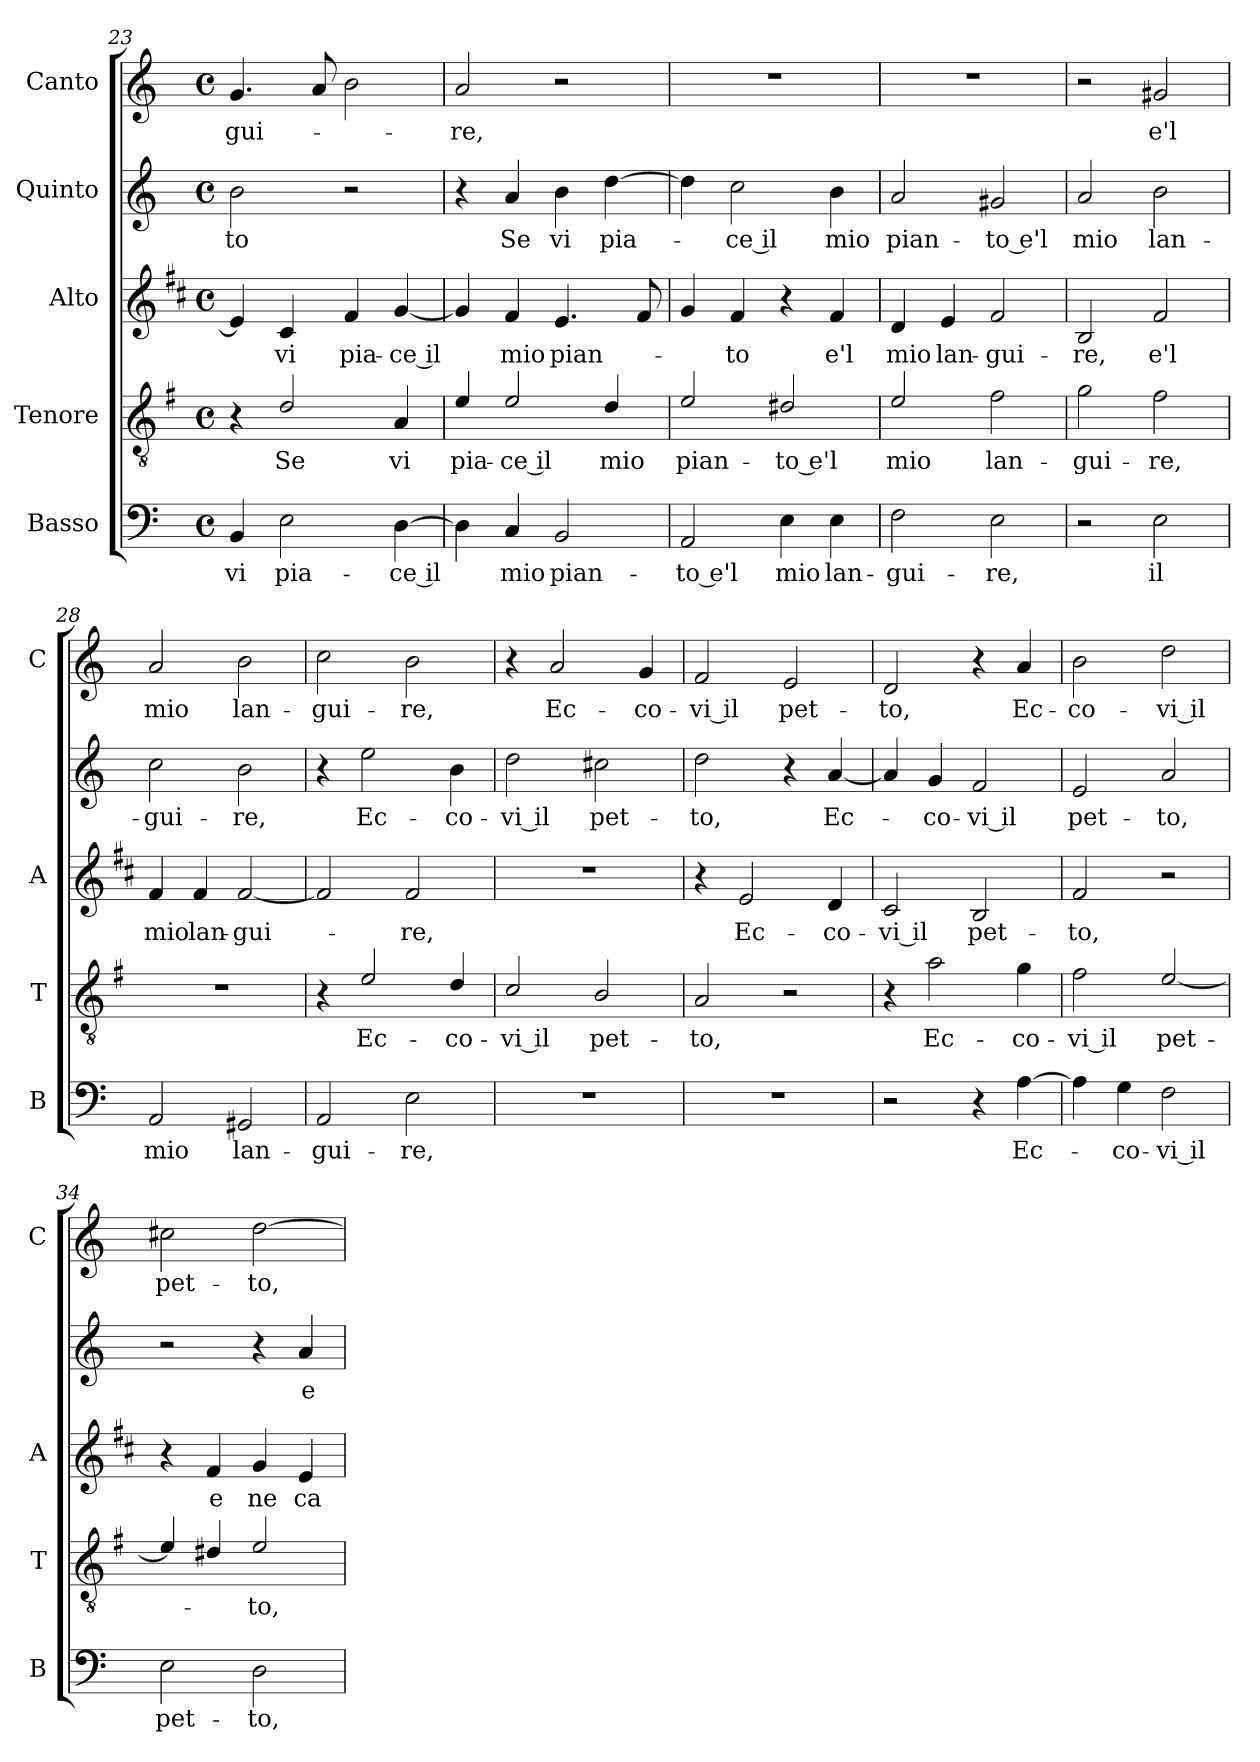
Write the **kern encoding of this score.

**kern	**text	**kern	**text	**kern	**text	**kern	**text	**kern	**text
*part5	*part5	*part4	*part4	*part3	*part3	*part2	*part2	*part1	*part1
*staff5	*staff5	*staff4	*staff4	*staff3	*staff3	*staff2	*staff2	*staff1	*staff1
*I"Basso	*	*I"Tenore	*	*I"Alto	*	*I"Quinto	*	*I"Canto	*
*I'B	*	*I'T	*	*I'A	*	*	*	*I'C	*
*clefF4	*	*clefGv2	*	*clefG2	*	*clefG2	*	*clefG2	*
*	*	*ITrd4c7	*	*ITrd1c2	*	*	*	*	*
*k[]	*	*k[]	*	*k[]	*	*k[]	*	*k[]	*
*C:	*	*C:	*	*C:	*	*C:	*	*C:	*
*M4/4	*	*M4/4	*	*M4/4	*	*M4/4	*	*M4/4	*
*met(c)	*	*met(c)	*	*met(c)	*	*met(c)	*	*met(c)	*
=23	=23	=23	=23	=23	=23	=23	=23	=23	=23
!	!LO:LY:b	!	!	!	!	!	!LO:LY:b	!	!LO:LY:b
4BB/	vi	4r	.	4d/]	.	2b\	-to	4.g/	-gui-
!	!LO:LY:b	!	!LO:LY:b	!	!LO:LY:b	!	!	!	!
2E\	pia-	2G/	Se	4B/	vi	.	.	.	.
.	.	.	.	.	.	.	.	8a/	.
!	!	!	!	!	!LO:LY:b	!	!	!	!
.	.	.	.	4e/	pia-	2r	.	2b\	.
!	!LO:LY:b	!	!LO:LY:b	!	!LO:LY:b	!	!	!	!
[4D\	-ce il	4D/	vi	[4f/	-ce il	.	.	.	.
=24	=24	=24	=24	=24	=24	=24	=24	=24	=24
!	!	!	!LO:LY:b	!	!	!	!	!	!LO:LY:b
4D\]	.	4A/	pia-	4f/]	.	4r	.	2a/	-re,
!	!LO:LY:b	!	!LO:LY:b	!	!LO:LY:b	!	!LO:LY:b	!	!
4C/	mio	2A/	-ce il	4e/	mio	4a/	Se	.	.
!	!LO:LY:b	!	!	!	!LO:LY:b	!	!LO:LY:b	!	!
2BB/	pian-	.	.	4.d/	pian-	4b\	vi	2r	.
!	!	!	!LO:LY:b	!	!	!	!LO:LY:b	!	!
.	.	4G/	mio	.	.	[4dd\	pia-	.	.
.	.	.	.	8e/	.	.	.	.	.
=25	=25	=25	=25	=25	=25	=25	=25	=25	=25
!	!LO:LY:b	!	!LO:LY:b	!	!	!	!	!	!
2AA/	-to e'l	2A/	pian-	4f/	.	4dd\]	.	1r	.
!	!	!	!	!	!LO:LY:b	!	!LO:LY:b	!	!
.	.	.	.	4e/	-to	2cc\	-ce il	.	.
!	!LO:LY:b	!	!LO:LY:b	!	!	!	!	!	!
4E\	mio	2G#X/	-to e'l	4r	.	.	.	.	.
!	!LO:LY:b	!	!	!	!LO:LY:b	!	!LO:LY:b	!	!
4E\	lan-	.	.	4e/	e'l	4b\	mio	.	.
=26	=26	=26	=26	=26	=26	=26	=26	=26	=26
!	!LO:LY:b	!	!LO:LY:b	!	!LO:LY:b	!	!LO:LY:b	!	!
2F\	-gui-	2A/	mio	4c/	mio	2a/	pian-	1r	.
!	!	!	!	!	!LO:LY:b	!	!	!	!
.	.	.	.	4d/	lan-	.	.	.	.
!	!LO:LY:b	!	!LO:LY:b	!	!LO:LY:b	!	!LO:LY:b	!	!
2E\	-re,	2B\	lan-	2e/	-gui-	2g#X/	-to e'l	.	.
=27	=27	=27	=27	=27	=27	=27	=27	=27	=27
!	!	!	!LO:LY:b	!	!LO:LY:b	!	!LO:LY:b	!	!
2r	.	2c\	-gui-	2A/	-re,	2a/	mio	2r	.
!	!LO:LY:b	!	!LO:LY:b	!	!LO:LY:b	!	!LO:LY:b	!	!LO:LY:b
2E\	il	2B\	-re,	2e/	e'l	2b\	lan-	2g#X/	e'l
!!LO:PB:g=z
=28	=28	=28	=28	=28	=28	=28	=28	=28	=28
!	!LO:LY:b	!	!	!	!LO:LY:b	!	!LO:LY:b	!	!LO:LY:b
2AA/	mio	1r	.	4e/	mio	2cc\	-gui-	2a/	mio
!	!	!	!	!	!LO:LY:b	!	!	!	!
.	.	.	.	4e/	lan-	.	.	.	.
!	!LO:LY:b	!	!	!	!LO:LY:b	!	!LO:LY:b	!	!LO:LY:b
2GG#X/	lan-	.	.	[2e/	-gui-	2b\	-re,	2b\	lan-
=29	=29	=29	=29	=29	=29	=29	=29	=29	=29
!	!LO:LY:b	!	!	!	!	!	!	!	!LO:LY:b
2AA/	-gui-	4r	.	2e/]	.	4r	.	2cc\	-gui-
!	!	!	!LO:LY:b	!	!	!	!LO:LY:b	!	!
.	.	2A/	Ec-	.	.	2ee\	Ec-	.	.
!	!LO:LY:b	!	!	!	!LO:LY:b	!	!	!	!LO:LY:b
2E\	-re,	.	.	2e/	-re,	.	.	2b\	-re,
!	!	!	!LO:LY:b	!	!	!	!LO:LY:b	!	!
.	.	4G/	-co-	.	.	4b\	-co-	.	.
=30	=30	=30	=30	=30	=30	=30	=30	=30	=30
!	!	!	!LO:LY:b	!	!	!	!LO:LY:b	!	!
1r	.	2F/	-vi il	1r	.	2dd\	-vi il	4r	.
!	!	!	!	!	!	!	!	!	!LO:LY:b
.	.	.	.	.	.	.	.	2a/	Ec-
!	!	!	!LO:LY:b	!	!	!	!LO:LY:b	!	!
.	.	2E/	pet-	.	.	2cc#X\	pet-	.	.
!	!	!	!	!	!	!	!	!	!LO:LY:b
.	.	.	.	.	.	.	.	4g/	-co-
=31	=31	=31	=31	=31	=31	=31	=31	=31	=31
!	!	!	!LO:LY:b	!	!	!	!LO:LY:b	!	!LO:LY:b
1r	.	2D/	-to,	4r	.	2dd\	-to,	2f/	-vi il
!	!	!	!	!	!LO:LY:b	!	!	!	!
.	.	.	.	2d/	Ec-	.	.	.	.
!	!	!	!	!	!	!	!	!	!LO:LY:b
.	.	2r	.	.	.	4r	.	2e/	pet-
!	!	!	!	!	!LO:LY:b	!	!LO:LY:b	!	!
.	.	.	.	4c/	-co-	[4a/	Ec-	.	.
=32	=32	=32	=32	=32	=32	=32	=32	=32	=32
!	!	!	!	!	!LO:LY:b	!	!	!	!LO:LY:b
2r	.	4r	.	2B/	-vi il	4a/]	.	2d/	-to,
!	!	!	!LO:LY:b	!	!	!	!LO:LY:b	!	!
.	.	2d\	Ec-	.	.	4g/	-co-	.	.
!	!	!	!	!	!LO:LY:b	!	!LO:LY:b	!	!
4r	.	.	.	2A/	pet-	2f/	-vi il	4r	.
!	!LO:LY:b	!	!LO:LY:b	!	!	!	!	!	!LO:LY:b
[4A\	Ec-	4c\	-co-	.	.	.	.	4a/	Ec-
=33	=33	=33	=33	=33	=33	=33	=33	=33	=33
!	!	!	!LO:LY:b	!	!LO:LY:b	!	!LO:LY:b	!	!LO:LY:b
4A\]	.	2B\	-vi il	2e/	-to,	2e/	pet-	2b\	-co-
!	!LO:LY:b	!	!	!	!	!	!	!	!
4G\	-co-	.	.	.	.	.	.	.	.
!	!LO:LY:b	!	!LO:LY:b	!	!	!	!LO:LY:b	!	!LO:LY:b
2F\	-vi il	[2A/	pet-	2r	.	2a/	-to,	2dd\	-vi il
=34	=34	=34	=34	=34	=34	=34	=34	=34	=34
!	!LO:LY:b	!	!	!	!	!	!	!	!LO:LY:b
2E\	pet-	4A/]	.	4r	.	2r	.	2cc#X\	pet-
!	!	!	!	!	!LO:LY:b	!	!	!	!
.	.	4G#X/	.	4e/	e	.	.	.	.
!	!LO:LY:b	!	!LO:LY:b	!	!LO:LY:b	!	!	!	!LO:LY:b
2D\	-to,	2A/	-to,	4f/	ne	4r	.	[2dd\	-to,
!	!	!	!	!	!LO:LY:b	!	!LO:LY:b	!	!
.	.	.	.	4d/	ca-	4a/	e	.	.
=	=	=	=	=	=	=	=	=	=
*-	*-	*-	*-	*-	*-	*-	*-	*-	*-
